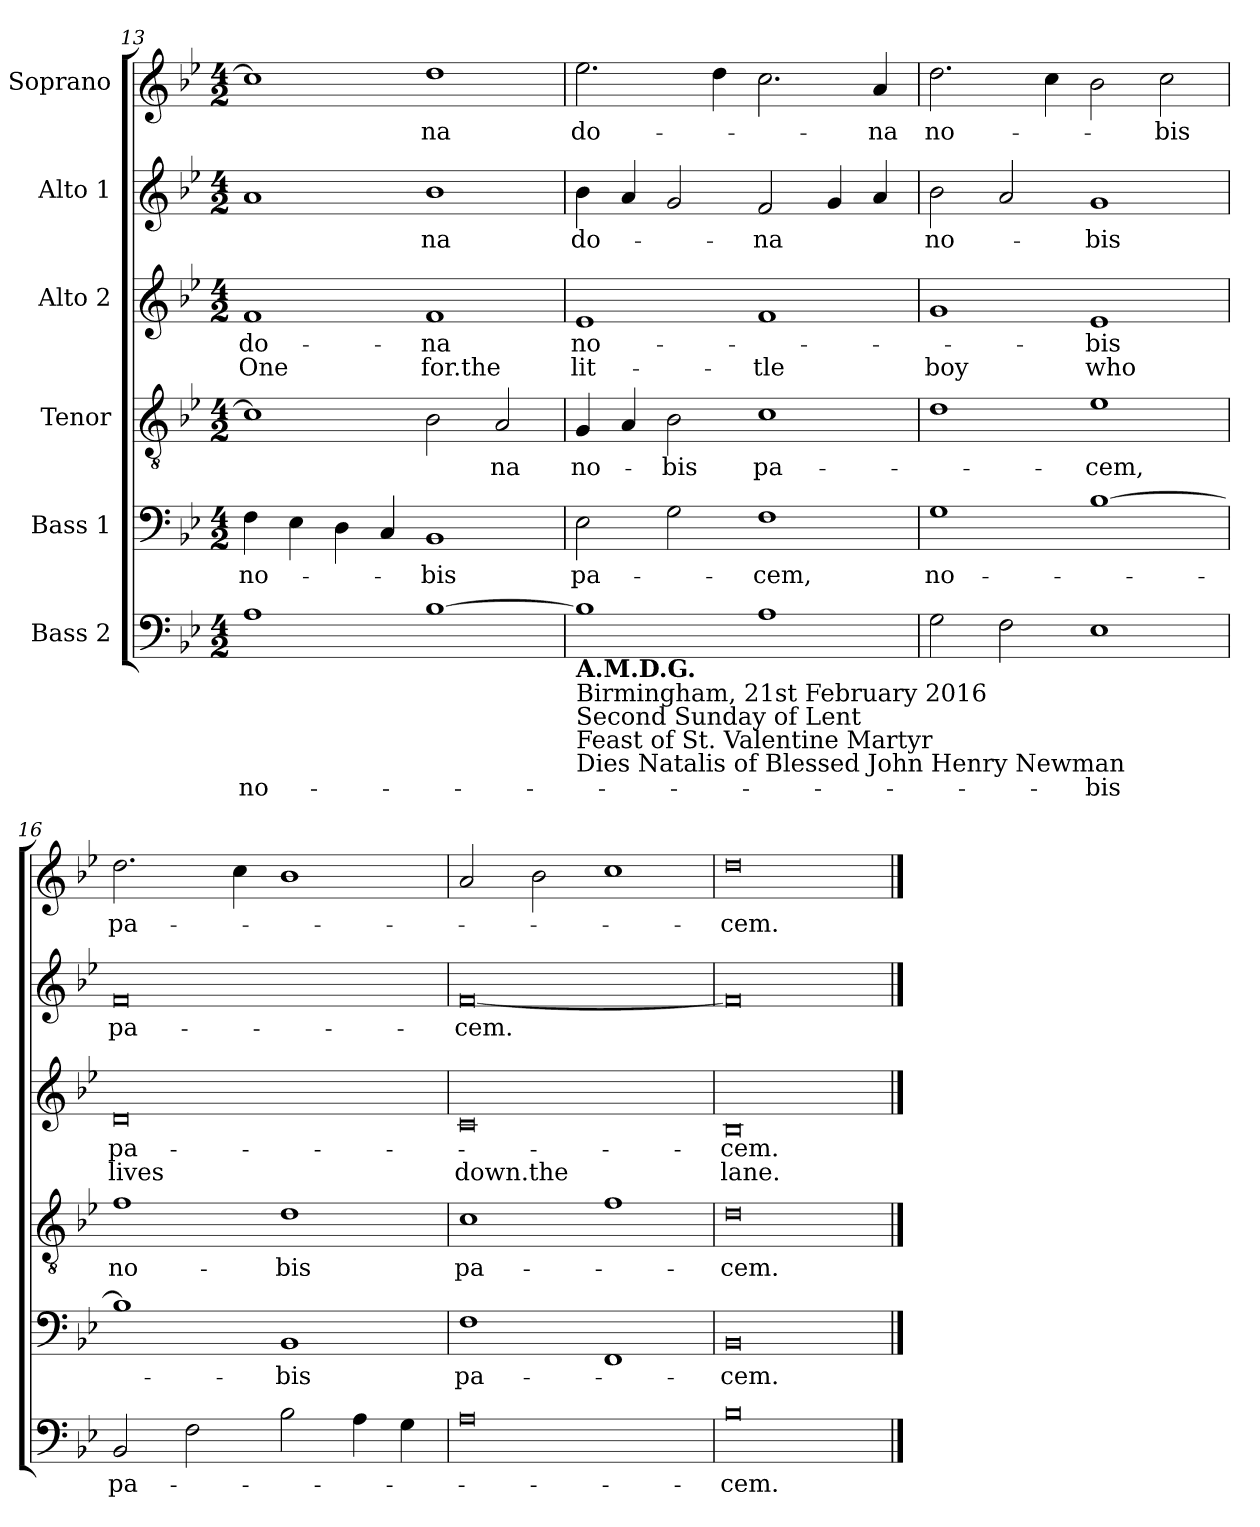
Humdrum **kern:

**kern	**text	**kern	**text	**kern	**text	**kern	**text	**text	**kern	**text	**kern	**text
*part6	*part6	*part5	*part5	*part4	*part4	*part3	*part3	*part3	*part2	*part2	*part1	*part1
*staff6	*staff6	*staff5	*staff5	*staff4	*staff4	*staff3	*staff3	*staff3	*staff2	*staff2	*staff1	*staff1
*I"Bass 2	*	*I"Bass 1	*	*I"Tenor	*	*I"Alto 2	*	*	*I"Alto 1	*	*I"Soprano	*
*clefF4	*	*clefF4	*	*clefGv2	*	*clefG2	*	*	*clefG2	*	*clefG2	*
*k[b-e-]	*	*k[b-e-]	*	*k[b-e-]	*	*k[b-e-]	*	*	*k[b-e-]	*	*k[b-e-]	*
*B-:	*	*B-:	*	*B-:	*	*B-:	*	*	*B-:	*	*B-:	*
*M4/2	*	*M4/2	*	*M4/2	*	*M4/2	*	*	*M4/2	*	*M4/2	*
=13	=13	=13	=13	=13	=13	=13	=13	=13	=13	=13	=13	=13
!	!LO:LY:b	!	!LO:LY:b	!	!	!	!LO:LY:b	!LO:LY:b	!	!	!	!
1A	no-	4F\	no-	1c]	.	1f	do-	One	1a	.	1cc]	.
.	.	4E-\	.	.	.	.	.	.	.	.	.	.
.	.	4D\	.	.	.	.	.	.	.	.	.	.
.	.	4C/	.	.	.	.	.	.	.	.	.	.
!	!	!	!LO:LY:b	!	!	!	!LO:LY:b	!LO:LY:b	!	!LO:LY:b	!	!LO:LY:b
[1B-	.	1BB-	-bis	2B-\	.	1f	-na	for.the	1b-	-na	1dd	-na
!	!	!	!	!	!LO:LY:b	!	!	!	!	!	!	!
.	.	.	.	2A/	-na	.	.	.	.	.	.	.
!!LO:LB:g=z
=14	=14	=14	=14	=14	=14	=14	=14	=14	=14	=14	=14	=14
!LO:TX:b:B:t=A.M.D.G.	!	!	!	!	!	!	!	!	!	!	!	!
!LO:TX:b:t=Birmingham, 21st February 2016\nSecond Sunday of Lent\nFeast of St. Valentine Martyr\nDies Natalis of Blessed John Henry Newman	!	!	!	!	!	!	!	!	!	!	!	!
!	!	!	!LO:LY:b	!	!LO:LY:b	!	!LO:LY:b	!LO:LY:b	!	!LO:LY:b	!	!LO:LY:b
1B-]	.	2E-\	pa-	4G/	no-	1e-	no-	lit-	4b-\	do-	2.ee-\	do-
.	.	.	.	4A/	.	.	.	.	4a/	.	.	.
!	!	!	!	!	!LO:LY:b	!	!	!	!	!	!	!
.	.	2G\	.	2B-\	-bis	.	.	.	2g/	.	.	.
.	.	.	.	.	.	.	.	.	.	.	4dd\	.
!	!	!	!LO:LY:b	!	!LO:LY:b	!	!	!LO:LY:b	!	!LO:LY:b	!	!
1A	.	1F	-cem,	1c	pa-	1f	.	-tle	2f/	-na	2.cc\	.
.	.	.	.	.	.	.	.	.	4g/	.	.	.
!	!	!	!	!	!	!	!	!	!	!	!	!LO:LY:b
.	.	.	.	.	.	.	.	.	4a/	.	4a/	-na
=15	=15	=15	=15	=15	=15	=15	=15	=15	=15	=15	=15	=15
!	!	!	!LO:LY:b	!	!	!	!	!LO:LY:b	!	!LO:LY:b	!	!LO:LY:b
2G\	.	1G	no-	1d	.	1g	.	boy	2b-\	no-	2.dd\	no-
2F\	.	.	.	.	.	.	.	.	2a/	.	.	.
.	.	.	.	.	.	.	.	.	.	.	4cc\	.
!	!LO:LY:b	!	!	!	!LO:LY:b	!	!LO:LY:b	!LO:LY:b	!	!LO:LY:b	!	!
1E-	-bis	[1B-	.	1e-	-cem,	1e-	-bis	who	1g	-bis	2b-\	.
!	!	!	!	!	!	!	!	!	!	!	!	!LO:LY:b
.	.	.	.	.	.	.	.	.	.	.	2cc\	-bis
=16	=16	=16	=16	=16	=16	=16	=16	=16	=16	=16	=16	=16
!	!LO:LY:b	!	!	!	!LO:LY:b	!	!LO:LY:b	!LO:LY:b	!	!LO:LY:b	!	!LO:LY:b
2BB-/	pa-	1B-]	.	1f	no-	0d	pa-	lives	0f	pa-	2.dd\	pa-
2F\	.	.	.	.	.	.	.	.	.	.	.	.
.	.	.	.	.	.	.	.	.	.	.	4cc\	.
!	!	!	!LO:LY:b	!	!LO:LY:b	!	!	!	!	!	!	!
2B-\	.	1BB-	-bis	1d	-bis	.	.	.	.	.	1b-	.
4A\	.	.	.	.	.	.	.	.	.	.	.	.
4G\	.	.	.	.	.	.	.	.	.	.	.	.
=17	=17	=17	=17	=17	=17	=17	=17	=17	=17	=17	=17	=17
!	!	!	!LO:LY:b	!	!LO:LY:b	!	!	!LO:LY:b	!	!LO:LY:b	!	!
0A	.	1F	pa-	1c	pa-	0c	.	down.the	[0f	-cem.	2a/	.
.	.	.	.	.	.	.	.	.	.	.	2b-\	.
.	.	1FF	.	1f	.	.	.	.	.	.	1cc	.
=18	=18	=18	=18	=18	=18	=18	=18	=18	=18	=18	=18	=18
!	!LO:LY:b	!	!LO:LY:b	!	!LO:LY:b	!	!LO:LY:b	!LO:LY:b	!	!	!	!LO:LY:b
0B-	-cem.	0BB-	-cem.	0d	-cem.	0B-	-cem.	lane.	0f]	.	0dd	-cem.
==	==	==	==	==	==	==	==	==	==	==	==	==
*-	*-	*-	*-	*-	*-	*-	*-	*-	*-	*-	*-	*-
